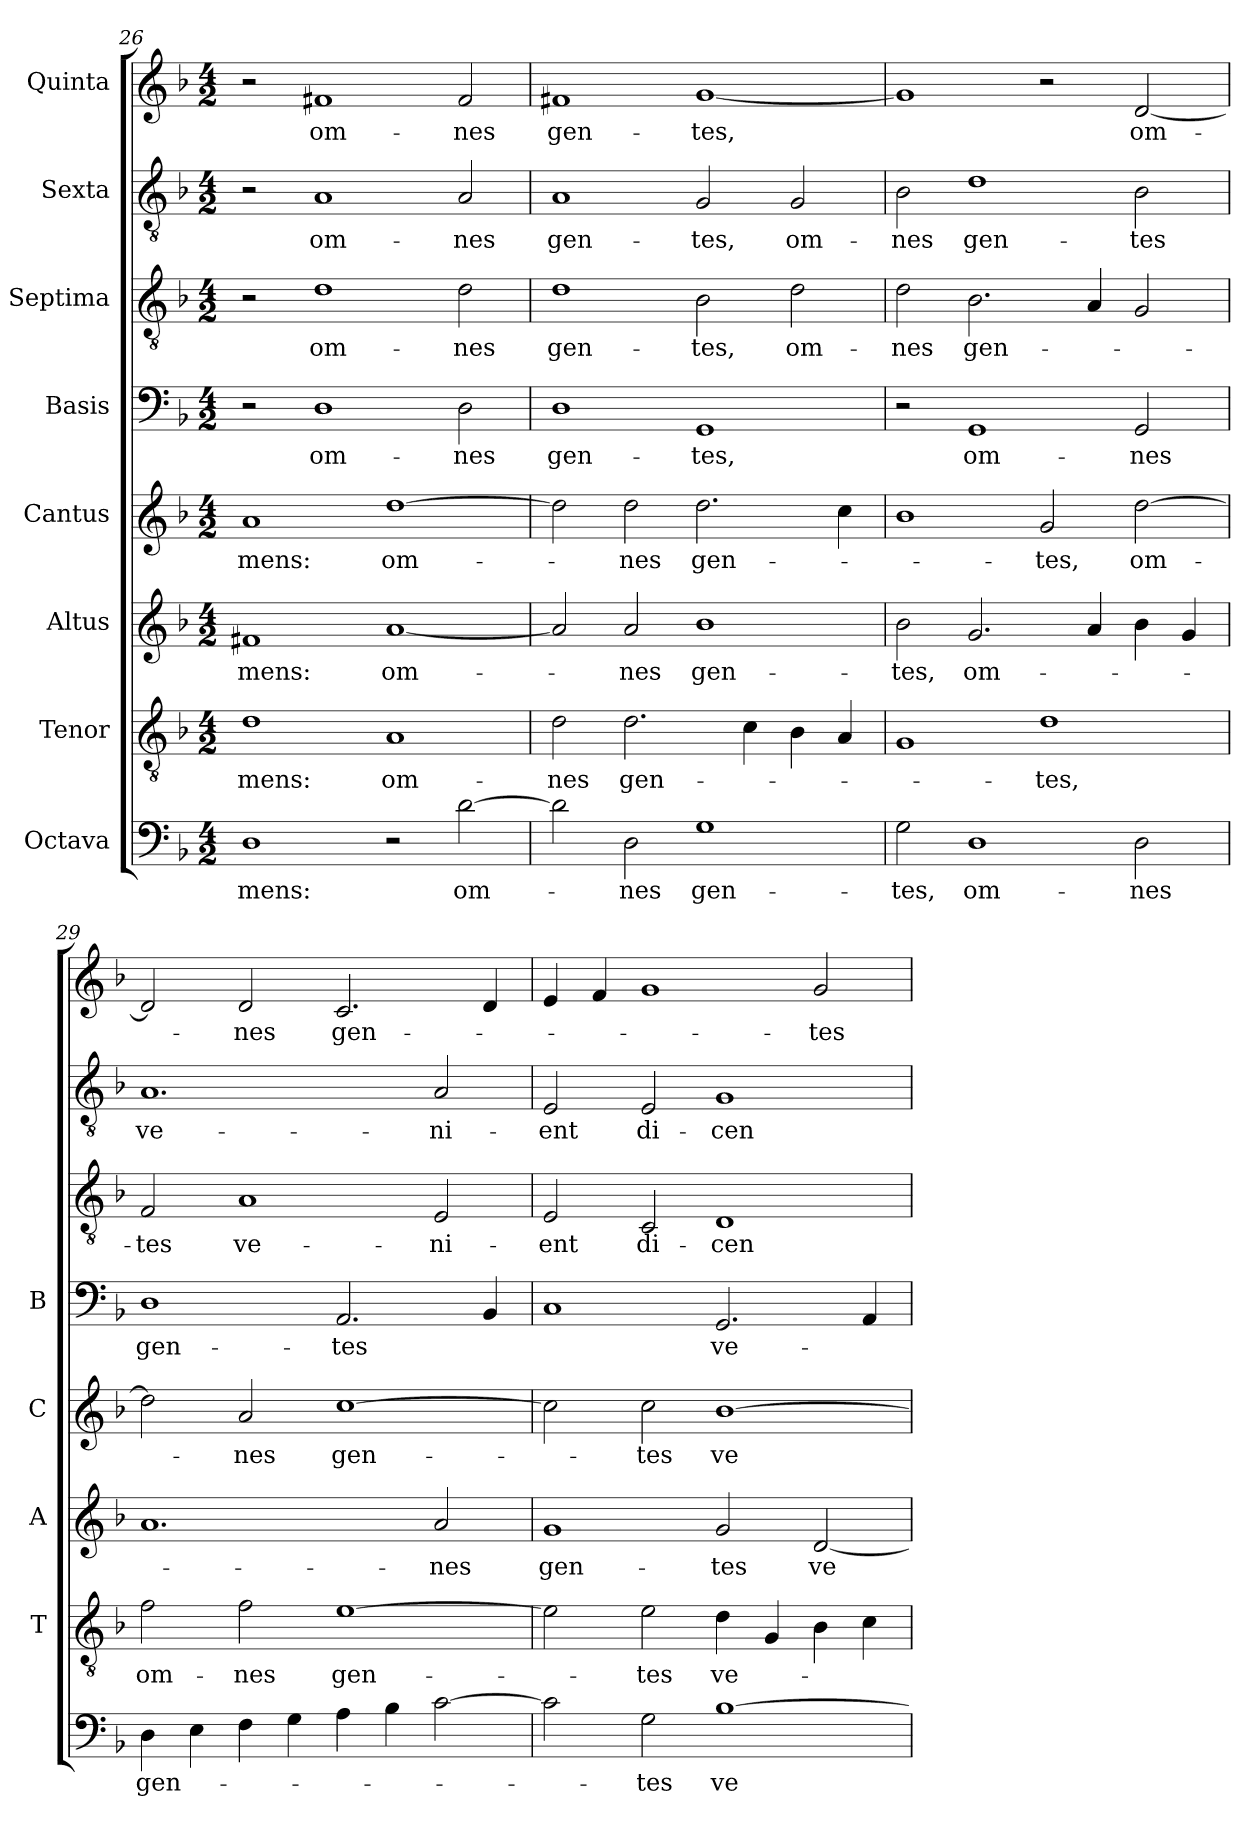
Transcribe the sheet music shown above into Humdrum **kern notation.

**kern	**text	**kern	**text	**kern	**text	**kern	**text	**kern	**text	**kern	**text	**kern	**text	**kern	**text
*part8	*part8	*part7	*part7	*part6	*part6	*part5	*part5	*part4	*part4	*part3	*part3	*part2	*part2	*part1	*part1
*staff8	*staff8	*staff7	*staff7	*staff6	*staff6	*staff5	*staff5	*staff4	*staff4	*staff3	*staff3	*staff2	*staff2	*staff1	*staff1
*I"Octava	*	*I"Tenor	*	*I"Altus	*	*I"Cantus	*	*I"Basis	*	*I"Septima	*	*I"Sexta	*	*I"Quinta	*
*	*	*I'T	*	*I'A	*	*I'C	*	*I'B	*	*	*	*	*	*	*
!!LO:LB:g=z
*clefF4	*	*clefGv2	*	*clefG2	*	*clefG2	*	*clefF4	*	*clefGv2	*	*clefGv2	*	*clefG2	*
*k[b-]	*	*k[b-]	*	*k[b-]	*	*k[b-]	*	*k[b-]	*	*k[b-]	*	*k[b-]	*	*k[b-]	*
*F:	*	*F:	*	*F:	*	*F:	*	*F:	*	*F:	*	*F:	*	*F:	*
*M4/2	*	*M4/2	*	*M4/2	*	*M4/2	*	*M4/2	*	*M4/2	*	*M4/2	*	*M4/2	*
=26	=26	=26	=26	=26	=26	=26	=26	=26	=26	=26	=26	=26	=26	=26	=26
!	!LO:LY:b	!	!LO:LY:b	!	!LO:LY:b	!	!LO:LY:b	!	!	!	!	!	!	!	!
1D	-mens:	1d	-mens:	1f#X	-mens:	1a	-mens:	2r	.	2r	.	2r	.	2r	.
!	!	!	!	!	!	!	!	!	!LO:LY:b	!	!LO:LY:b	!	!LO:LY:b	!	!LO:LY:b
.	.	.	.	.	.	.	.	1D	om-	1d	om-	1A	om-	1f#X	om-
!	!	!	!LO:LY:b	!	!LO:LY:b	!	!LO:LY:b	!	!	!	!	!	!	!	!
2r	.	1A	om-	[1a	om-	[1dd	om-	.	.	.	.	.	.	.	.
!	!LO:LY:b	!	!	!	!	!	!	!	!LO:LY:b	!	!LO:LY:b	!	!LO:LY:b	!	!LO:LY:b
[2d\	om-	.	.	.	.	.	.	2D\	-nes	2d\	-nes	2A/	-nes	2f#/	-nes
=27	=27	=27	=27	=27	=27	=27	=27	=27	=27	=27	=27	=27	=27	=27	=27
!	!	!	!LO:LY:b	!	!	!	!	!	!LO:LY:b	!	!LO:LY:b	!	!LO:LY:b	!	!LO:LY:b
2d\]	.	2d\	-nes	2a/]	.	2dd\]	.	1D	gen-	1d	gen-	1A	gen-	1f#X	gen-
!	!LO:LY:b	!	!LO:LY:b	!	!LO:LY:b	!	!LO:LY:b	!	!	!	!	!	!	!	!
2D\	-nes	2.d\	gen-	2a/	-nes	2dd\	-nes	.	.	.	.	.	.	.	.
!	!LO:LY:b	!	!	!	!LO:LY:b	!	!LO:LY:b	!	!LO:LY:b	!	!LO:LY:b	!	!LO:LY:b	!	!LO:LY:b
1G	gen-	.	.	1b-	gen-	2.dd\	gen-	1GG	-tes,	2B-\	-tes,	2G/	-tes,	[1g	-tes,
.	.	4c\	.	.	.	.	.	.	.	.	.	.	.	.	.
!	!	!	!	!	!	!	!	!	!	!	!LO:LY:b	!	!LO:LY:b	!	!
.	.	4B-\	.	.	.	.	.	.	.	2d\	om-	2G/	om-	.	.
.	.	4A/	.	.	.	4cc\	.	.	.	.	.	.	.	.	.
=28	=28	=28	=28	=28	=28	=28	=28	=28	=28	=28	=28	=28	=28	=28	=28
!	!LO:LY:b	!	!	!	!LO:LY:b	!	!	!	!	!	!LO:LY:b	!	!LO:LY:b	!	!
2G\	-tes,	1G	.	2b-\	-tes,	1b-	.	2r	.	2d\	-nes	2B-\	-nes	1g]	.
!	!LO:LY:b	!	!	!	!LO:LY:b	!	!	!	!LO:LY:b	!	!LO:LY:b	!	!LO:LY:b	!	!
1D	om-	.	.	2.g/	om-	.	.	1GG	om-	2.B-\	gen-	1d	gen-	.	.
!	!	!	!LO:LY:b	!	!	!	!LO:LY:b	!	!	!	!	!	!	!	!
.	.	1d	-tes,	.	.	2g/	-tes,	.	.	.	.	.	.	2r	.
.	.	.	.	4a/	.	.	.	.	.	4A/	.	.	.	.	.
!	!LO:LY:b	!	!	!	!	!	!LO:LY:b	!	!LO:LY:b	!	!	!	!LO:LY:b	!	!LO:LY:b
2D\	-nes	.	.	4b-\	.	[2dd\	om-	2GG/	-nes	2G/	.	2B-\	-tes	[2d/	om-
.	.	.	.	4g/	.	.	.	.	.	.	.	.	.	.	.
=29	=29	=29	=29	=29	=29	=29	=29	=29	=29	=29	=29	=29	=29	=29	=29
!	!LO:LY:b	!	!LO:LY:b	!	!	!	!	!	!LO:LY:b	!	!LO:LY:b	!	!LO:LY:b	!	!
4D\	gen-	2f\	om-	1.a	.	2dd\]	.	1D	gen-	2F/	-tes	1.A	ve-	2d/]	.
4E\	.	.	.	.	.	.	.	.	.	.	.	.	.	.	.
!	!	!	!LO:LY:b	!	!	!	!LO:LY:b	!	!	!	!LO:LY:b	!	!	!	!LO:LY:b
4F\	.	2f\	-nes	.	.	2a/	-nes	.	.	1A	ve-	.	.	2d/	-nes
4G\	.	.	.	.	.	.	.	.	.	.	.	.	.	.	.
!	!	!	!LO:LY:b	!	!	!	!LO:LY:b	!	!LO:LY:b	!	!	!	!	!	!LO:LY:b
4A\	.	[1e	gen-	.	.	[1cc	gen-	2.AA/	-tes	.	.	.	.	2.c/	gen-
4B-\	.	.	.	.	.	.	.	.	.	.	.	.	.	.	.
!	!	!	!	!	!LO:LY:b	!	!	!	!	!	!LO:LY:b	!	!LO:LY:b	!	!
[2c\	.	.	.	2a/	-nes	.	.	.	.	2E/	-ni-	2A/	-ni-	.	.
.	.	.	.	.	.	.	.	4BB-/	.	.	.	.	.	4d/	.
!!LO:PB:g=z
=30	=30	=30	=30	=30	=30	=30	=30	=30	=30	=30	=30	=30	=30	=30	=30
!	!	!	!	!	!LO:LY:b	!	!	!	!	!	!LO:LY:b	!	!LO:LY:b	!	!
2c\]	.	2e\]	.	1g	gen-	2cc\]	.	1C	.	2E/	-ent	2E/	-ent	4e/	.
.	.	.	.	.	.	.	.	.	.	.	.	.	.	4f/	.
!	!LO:LY:b	!	!LO:LY:b	!	!	!	!LO:LY:b	!	!	!	!LO:LY:b	!	!LO:LY:b	!	!
2G\	-tes	2e\	-tes	.	.	2cc\	-tes	.	.	2C/	di-	2E/	di-	1g	.
!	!LO:LY:b	!	!LO:LY:b	!	!LO:LY:b	!	!LO:LY:b	!	!LO:LY:b	!	!LO:LY:b	!	!LO:LY:b	!	!
[1B-	ve-	4d\	ve-	2g/	-tes	[1b-	ve-	2.GG/	ve-	1D	-cen-	1G	-cen-	.	.
.	.	4G/	.	.	.	.	.	.	.	.	.	.	.	.	.
!	!	!	!	!	!LO:LY:b	!	!	!	!	!	!	!	!	!	!LO:LY:b
.	.	4B-\	.	[2d/	ve-	.	.	.	.	.	.	.	.	2g/	-tes
.	.	4c\	.	.	.	.	.	4AA/	.	.	.	.	.	.	.
=	=	=	=	=	=	=	=	=	=	=	=	=	=	=	=
*-	*-	*-	*-	*-	*-	*-	*-	*-	*-	*-	*-	*-	*-	*-	*-
